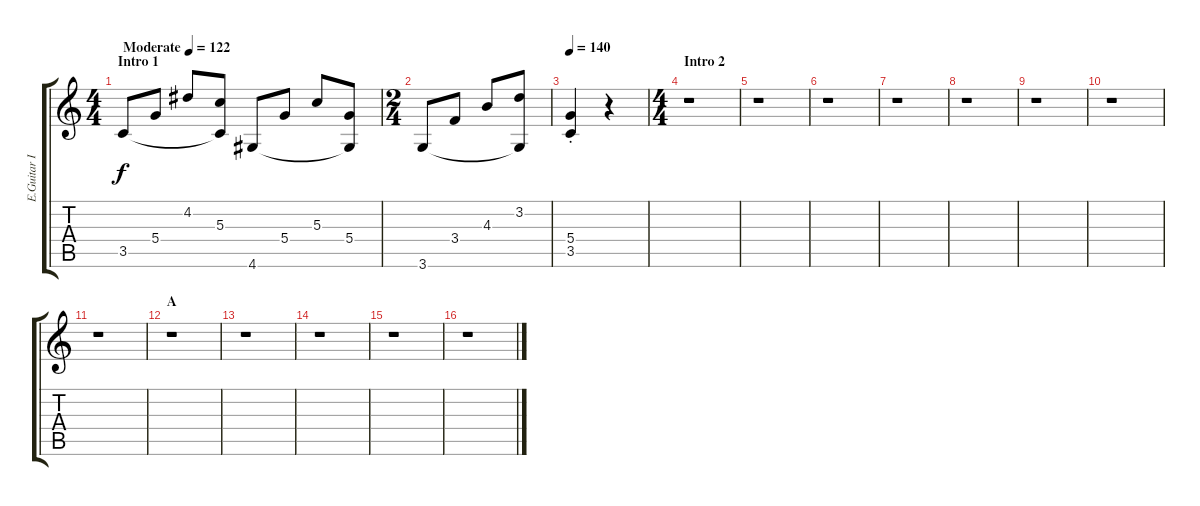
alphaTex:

\track ("E.Guitar II (Takuro) - Clean" "E.Guitar I") {instrument electricguitarclean}
\staff {score tabs}
\tuning (E4 B3 G3 D3 A2 E2) {hide}
\ts (4 4)
\section ("" "Intro 1")
\tempo (122 "Moderate")
\clef g2
\ks c
3.5.8{dy f instrument electricguitarclean} 5.4.8 4.2.8 (5.3 3.5{t}).8 4.6.8 5.4.8 5.3.8 (5.4 4.6{t}).8 |
\ts (2 4)
3.6.8 3.4.8 4.3.8 (3.2 3.6{t}).8 |
\tempo 140
(5.4{st} 3.5{st}).4 r.4 |
\ts (4 4)
\section ("" "Intro 2")
r.1 |
r.1 |
r.1 |
r.1 |
r.1 |
r.1 |
r.1 |
r.1 |
\section ("" "A")
r.1 |
r.1 |
r.1 |
r.1 |
r.1
